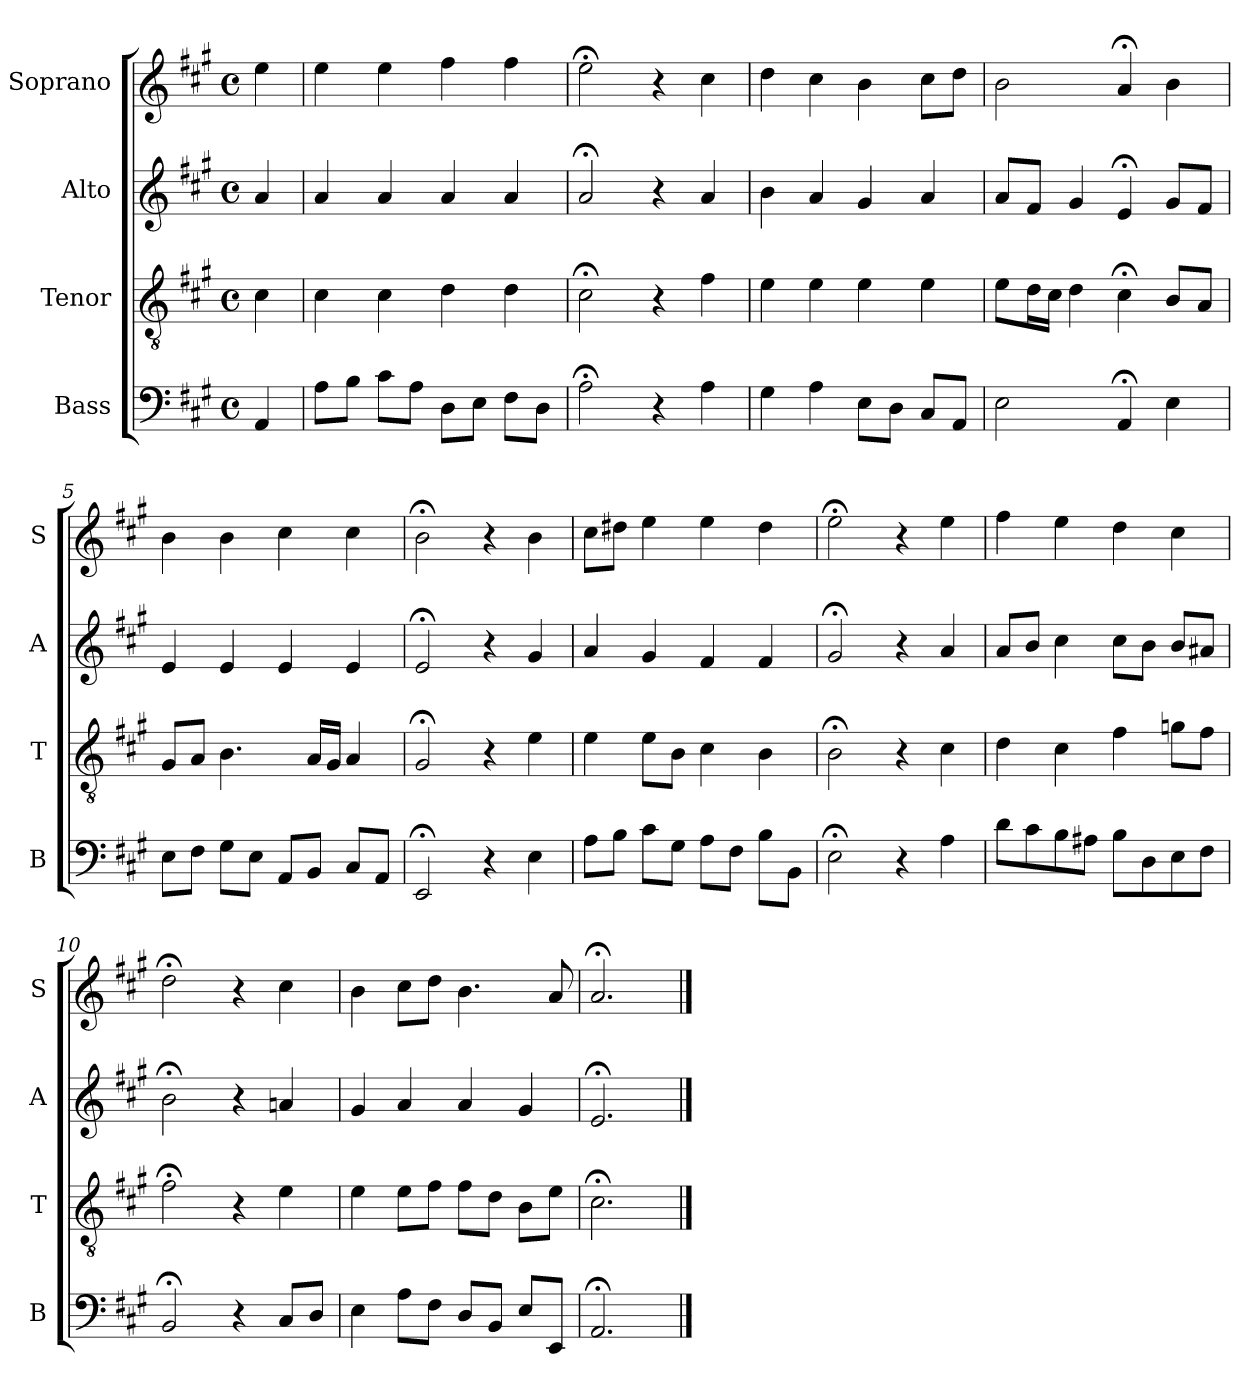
**kern	**kern	**kern	**kern
*part4	*part3	*part2	*part1
*staff4	*staff3	*staff2	*staff1
*I"Bass	*I"Tenor	*I"Alto	*I"Soprano
*I'B	*I'T	*I'A	*I'S
*clefF4	*clefGv2	*clefG2	*clefG2
*k[f#c#g#]	*k[f#c#g#]	*k[f#c#g#]	*k[f#c#g#]
*A:	*A:	*A:	*A:
*M4/4	*M4/4	*M4/4	*M4/4
*met(c)	*met(c)	*met(c)	*met(c)
*MM100	*MM100	*MM100	*MM100
=	=	=	=
4AA	4c#	4a	4ee
=1	=1	=1	=1
8AL	4c#	4a	4ee
8BJ	.	.	.
8c#L	4c#	4a	4ee
8AJ	.	.	.
8DL	4d	4a	4ff#
8EJ	.	.	.
8F#L	4d	4a	4ff#
8DJ	.	.	.
=2	=2	=2	=2
2A;<	2c#;<	2a;<	2ee;<
4r	4r	4r	4r
4A	4f#	4a	4cc#
=3	=3	=3	=3
4G#	4e	4b	4dd
4A	4e	4a	4cc#
8EL	4e	4g#	4b
8DJ	.	.	.
8C#L	4e	4a	8cc#L
8AAJ	.	.	8ddJ
=4	=4	=4	=4
2E	8eL	8aL	2b
.	16dL	8f#J	.
.	16c#JJ	.	.
.	4d	4g#	.
4AA;<	4c#;<	4e;<	4a;<
4E	8BL	8g#L	4b
.	8AJ	8f#J	.
=5	=5	=5	=5
8EL	8G#L	4e	4b
8F#J	8AJ	.	.
8G#L	4.B	4e	4b
8EJ	.	.	.
8AAL	.	4e	4cc#
8BBJ	16ALL	.	.
.	16G#JJ	.	.
8C#L	4A	4e	4cc#
8AAJ	.	.	.
=6	=6	=6	=6
2EE;<	2G#;<	2e;<	2b;<
4r	4r	4r	4r
4E	4e	4g#	4b
=7	=7	=7	=7
8AL	4e	4a	8cc#L
8BJ	.	.	8dd#XJ
8c#L	8eL	4g#	4ee
8G#J	8BJ	.	.
8AL	4c#	4f#	4ee
8F#J	.	.	.
8BL	4B	4f#	4dd#
8BBJ	.	.	.
=8	=8	=8	=8
2E;<	2B;<	2g#;<	2ee;<
4r	4r	4r	4r
4A	4c#	4a	4ee
=9	=9	=9	=9
8dL	4d	8aL	4ff#
8c#	.	8bJ	.
8B	4c#	4cc#	4ee
8A#XJ	.	.	.
8BL	4f#	8cc#L	4dd
8D	.	8bJ	.
8E	8gnL	8bL	4cc#
8F#J	8f#J	8a#XJ	.
=10	=10	=10	=10
2BB;<	2f#;<	2b;<	2dd;<
4r	4r	4r	4r
8C#L	4e	4an	4cc#
8DJ	.	.	.
=11	=11	=11	=11
4E	4e	4g#	4b
8AL	8eL	4a	8cc#L
8F#J	8f#J	.	8ddJ
8DL	8f#L	4a	4.b
8BBJ	8dJ	.	.
8EL	8BL	4g#	.
8EEJ	8eJ	.	8a
=12	=12	=12	=12
2.AA;<	2.c#;<	2.e;<	2.a;<
==	==	==	==
*-	*-	*-	*-
